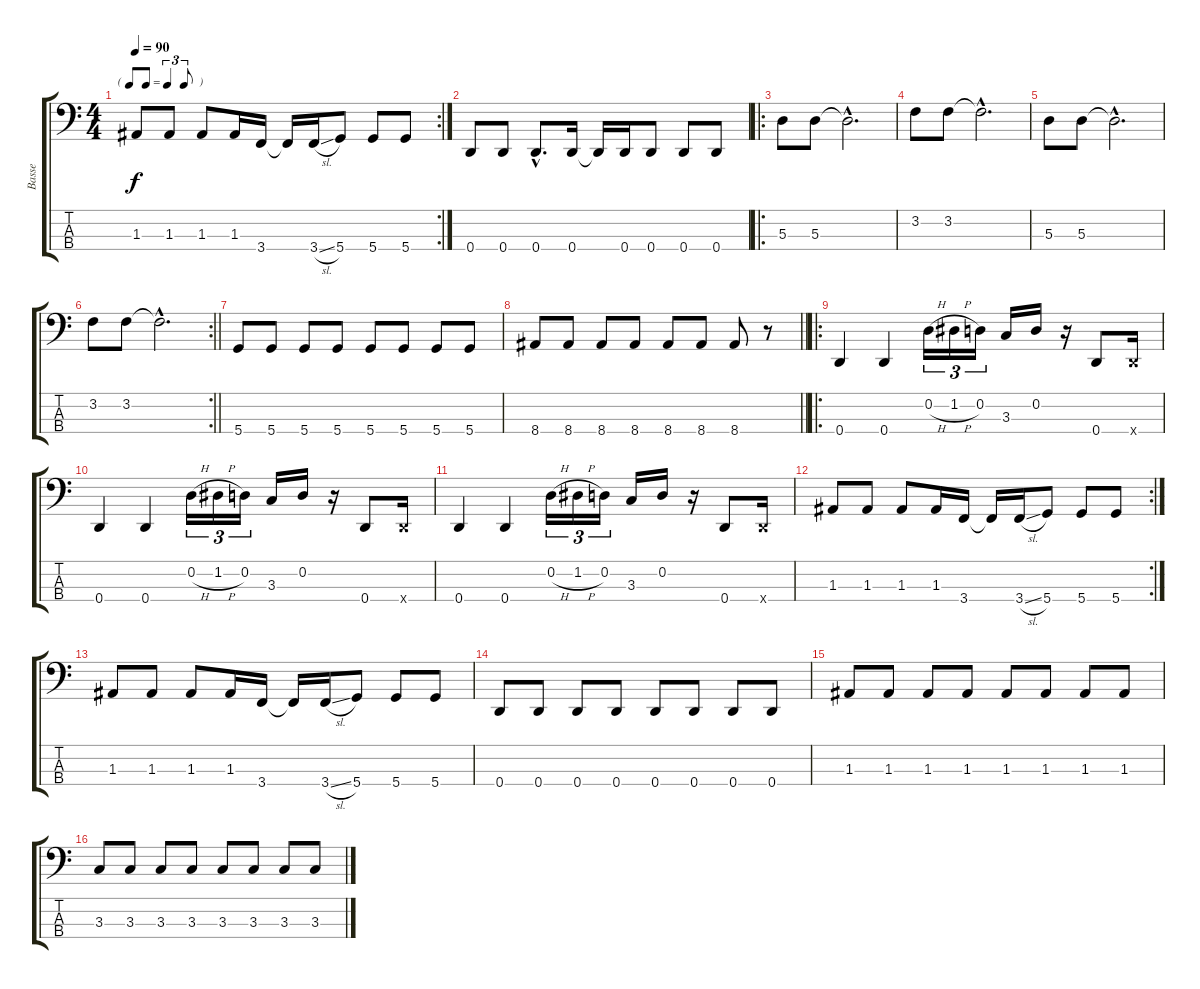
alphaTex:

\track ("Basse" "Basse") {instrument electricbassfinger}
\staff {score tabs}
\tuning (G2 D2 A1 D1) {hide}
\rc 2
\ts (4 4)
\tf triplet8th
\tempo 90
\clef f4
\ks c
1.3.8{dy f} 1.3.8 1.3.8 1.3.16 3.4.16 3.4{t}.16 3.4{sl}.16 5.4.8 5.4.8 5.4.8 |
0.4.8 0.4.8 0.4{hac}.8{d} 0.4.16 0.4{t}.16 0.4.16 0.4.8 0.4.8 0.4.8 |
\ro
5.3.8 5.3.8 5.3{hac t}.2{d} |
3.2.8 3.2.8 3.2{hac t}.2{d} |
5.3.8 5.3.8 5.3{hac t}.2{d} |
\rc 2
\barLineRight lightlight
3.2.8 3.2.8 3.2{hac t}.2{d} |
5.4.8 5.4.8 5.4.8 5.4.8 5.4.8 5.4.8 5.4.8 5.4.8 |
\barLineRight lightlight
8.4.8 8.4.8 8.4.8 8.4.8 8.4.8 8.4.8 8.4.8 r.8 |
\ro
0.4.4 0.4.4 0.2{h}.16{tu (3 2)} 1.2{h}.16{tu (3 2)} 0.2.16{tu (3 2)} 3.3.16 0.2.16 r.16 0.4.8 0.4{x}.16 |
0.4.4 0.4.4 0.2{h}.16{tu (3 2)} 1.2{h}.16{tu (3 2)} 0.2.16{tu (3 2)} 3.3.16 0.2.16 r.16 0.4.8 0.4{x}.16 |
0.4.4 0.4.4 0.2{h}.16{tu (3 2)} 1.2{h}.16{tu (3 2)} 0.2.16{tu (3 2)} 3.3.16 0.2.16 r.16 0.4.8 0.4{x}.16 |
\rc 2
1.3.8 1.3.8 1.3.8 1.3.16 3.4.16 3.4{t}.16 3.4{sl}.16 5.4.8 5.4.8 5.4.8 |
1.3.8 1.3.8 1.3.8 1.3.16 3.4.16 3.4{t}.16 3.4{sl}.16 5.4.8 5.4.8 5.4.8 |
0.4.8 0.4.8 0.4.8 0.4.8 0.4.8 0.4.8 0.4.8 0.4.8 |
1.3.8 1.3.8 1.3.8 1.3.8 1.3.8 1.3.8 1.3.8 1.3.8 |
3.3.8 3.3.8 3.3.8 3.3.8 3.3.8 3.3.8 3.3.8 3.3.8
